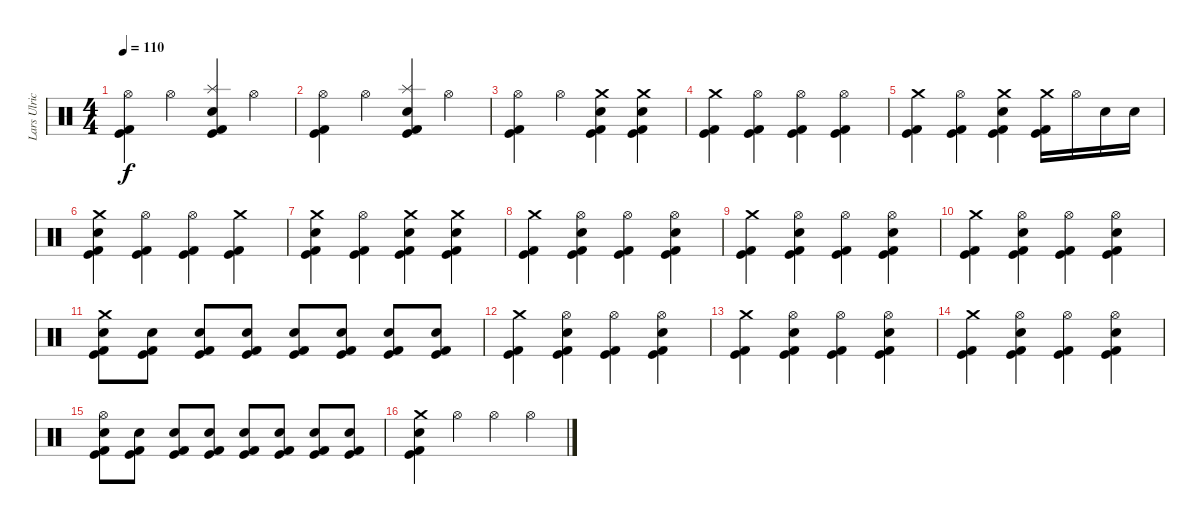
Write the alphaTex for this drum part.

\track ("Lars Ulrich" "Lars Ulric") {instrument percussion}
\staff {score}
\articulation defaults
\ts (4 4)
\tempo 110
\clef neutral
\ks c
("Hi-Hat (open)" "Kick (hit) 2" "Kick (hit)").4{dy f} "Hi-Hat (open)".4 ("Splash (hit)" "Snare (hit) 2" "Kick (hit) 2" "Kick (hit)").4 "Hi-Hat (open)".4 |
("Hi-Hat (open)" "Kick (hit) 2" "Kick (hit)").4 "Hi-Hat (open)".4 ("Splash (hit)" "Snare (hit) 2" "Kick (hit) 2" "Kick (hit)").4 "Hi-Hat (open)".4 |
("Hi-Hat (open)" "Kick (hit) 2" "Kick (hit)").4 "Hi-Hat (open)".4 ("Crash medium (hit)" "Snare (hit) 2" "Kick (hit) 2" "Kick (hit)").4 ("Crash medium (hit)" "Snare (hit) 2" "Kick (hit) 2" "Kick (hit)").4 |
("Crash medium (hit)" "Kick (hit) 2" "Kick (hit)").4 ("Hi-Hat (open)" "Kick (hit) 2" "Kick (hit)").4 ("Hi-Hat (open)" "Kick (hit) 2" "Kick (hit)").4 ("Hi-Hat (open)" "Kick (hit) 2" "Kick (hit)").4 |
("Crash medium (hit)" "Kick (hit) 2" "Kick (hit)").4 ("Hi-Hat (open)" "Kick (hit) 2" "Kick (hit)").4 ("Crash medium (hit)" "Snare (hit) 2" "Kick (hit) 2" "Kick (hit)").4 ("Crash medium (hit)" "Kick (hit) 2" "Kick (hit)").16 "Hi-Hat (open)".16 "Snare (hit) 2".16 "Snare (hit) 2".16 |
("Crash medium (hit)" "Snare (hit) 2" "Kick (hit) 2" "Kick (hit)").4 ("Hi-Hat (open)" "Kick (hit) 2" "Kick (hit)").4 ("Hi-Hat (open)" "Kick (hit) 2" "Kick (hit)").4 ("Crash medium (hit)" "Kick (hit) 2" "Kick (hit)").4 |
("Crash medium (hit)" "Snare (hit) 2" "Kick (hit) 2" "Kick (hit)").4 ("Hi-Hat (open)" "Kick (hit) 2" "Kick (hit)").4 ("Crash medium (hit)" "Snare (hit) 2" "Kick (hit) 2" "Kick (hit)").4 ("Crash medium (hit)" "Snare (hit) 2" "Kick (hit) 2" "Kick (hit)").4 |
("Crash medium (hit)" "Kick (hit) 2" "Kick (hit)").4 ("Hi-Hat (open)" "Snare (hit) 2" "Kick (hit) 2" "Kick (hit)").4 ("Hi-Hat (open)" "Kick (hit) 2" "Kick (hit)").4 ("Hi-Hat (open)" "Snare (hit) 2" "Kick (hit) 2" "Kick (hit)").4 |
("Crash medium (hit)" "Kick (hit) 2" "Kick (hit)").4 ("Hi-Hat (open)" "Snare (hit) 2" "Kick (hit) 2" "Kick (hit)").4 ("Hi-Hat (open)" "Kick (hit) 2" "Kick (hit)").4 ("Hi-Hat (open)" "Snare (hit) 2" "Kick (hit) 2" "Kick (hit)").4 |
("Crash medium (hit)" "Kick (hit) 2" "Kick (hit)").4 ("Hi-Hat (open)" "Snare (hit) 2" "Kick (hit) 2" "Kick (hit)").4 ("Hi-Hat (open)" "Kick (hit) 2" "Kick (hit)").4 ("Hi-Hat (open)" "Snare (hit) 2" "Kick (hit) 2" "Kick (hit)").4 |
("Crash medium (hit)" "Snare (hit) 2" "Kick (hit) 2" "Kick (hit)").8 ("Snare (hit) 2" "Kick (hit) 2" "Kick (hit)").8 ("Snare (hit) 2" "Kick (hit) 2" "Kick (hit)").8 ("Snare (hit) 2" "Kick (hit) 2" "Kick (hit)").8 ("Snare (hit) 2" "Kick (hit) 2" "Kick (hit)").8 ("Snare (hit) 2" "Kick (hit) 2" "Kick (hit)").8 ("Snare (hit) 2" "Kick (hit) 2" "Kick (hit)").8 ("Snare (hit) 2" "Kick (hit) 2" "Kick (hit)").8 |
("Crash medium (hit)" "Kick (hit) 2" "Kick (hit)").4 ("Hi-Hat (open)" "Snare (hit) 2" "Kick (hit) 2" "Kick (hit)").4 ("Hi-Hat (open)" "Kick (hit) 2" "Kick (hit)").4 ("Hi-Hat (open)" "Snare (hit) 2" "Kick (hit) 2" "Kick (hit)").4 |
("Crash medium (hit)" "Kick (hit) 2" "Kick (hit)").4 ("Hi-Hat (open)" "Snare (hit) 2" "Kick (hit) 2" "Kick (hit)").4 ("Hi-Hat (open)" "Kick (hit) 2" "Kick (hit)").4 ("Hi-Hat (open)" "Snare (hit) 2" "Kick (hit) 2" "Kick (hit)").4 |
("Crash medium (hit)" "Kick (hit) 2" "Kick (hit)").4 ("Hi-Hat (open)" "Snare (hit) 2" "Kick (hit) 2" "Kick (hit)").4 ("Hi-Hat (open)" "Kick (hit) 2" "Kick (hit)").4 ("Hi-Hat (open)" "Snare (hit) 2" "Kick (hit) 2" "Kick (hit)").4 |
("Hi-Hat (open)" "Snare (hit) 2" "Kick (hit) 2" "Kick (hit)").8 ("Snare (hit) 2" "Kick (hit) 2" "Kick (hit)").8 ("Snare (hit) 2" "Kick (hit) 2" "Kick (hit)").8 ("Snare (hit) 2" "Kick (hit) 2" "Kick (hit)").8 ("Snare (hit) 2" "Kick (hit) 2" "Kick (hit)").8 ("Snare (hit) 2" "Kick (hit) 2" "Kick (hit)").8 ("Snare (hit) 2" "Kick (hit) 2" "Kick (hit)").8 ("Snare (hit) 2" "Kick (hit) 2" "Kick (hit)").8 |
("Crash medium (hit)" "Snare (hit) 2" "Kick (hit) 2" "Kick (hit)").4 "Hi-Hat (open)".4 "Hi-Hat (open)".4 "Hi-Hat (open)".4
